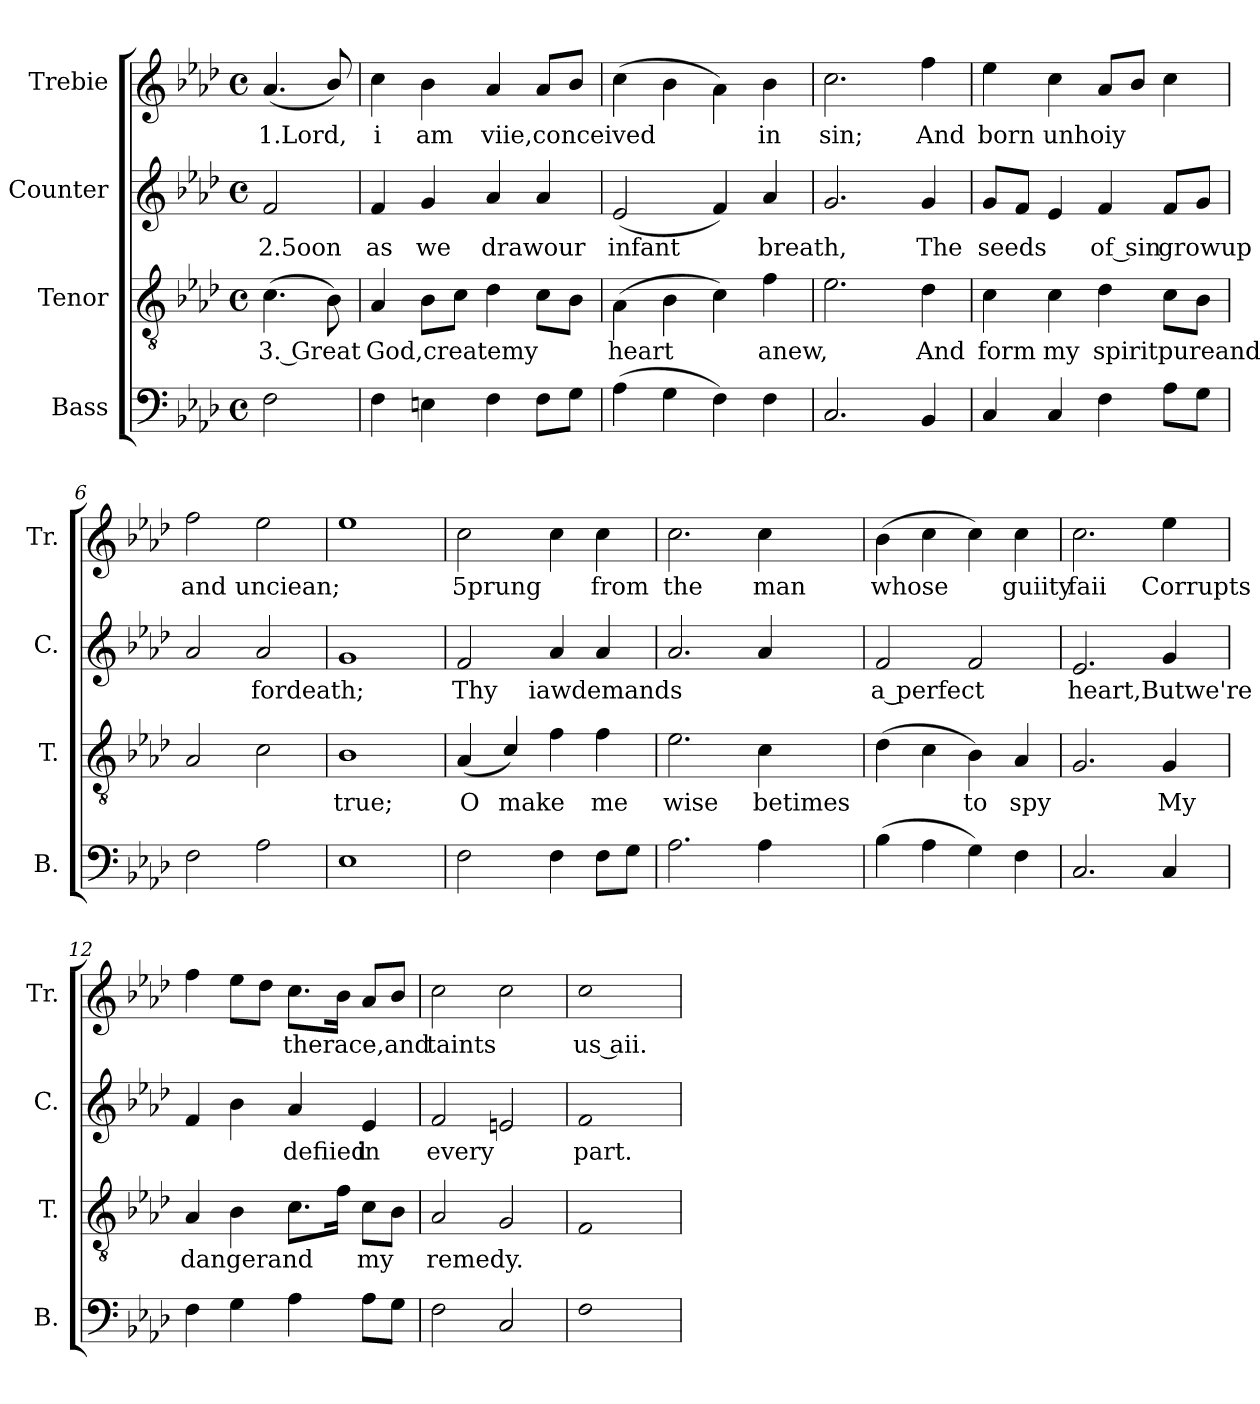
**kern	**kern	**text	**kern	**text	**kern	**text
*part4	*part3	*part3	*part2	*part2	*part1	*part1
*staff4	*staff3	*staff3	*staff2	*staff2	*staff1	*staff1
*I"Bass	*I"Tenor	*	*I"Counter	*	*I"Trebie	*
*I'B.	*I'T.	*	*I'C.	*	*I'Tr.	*
*clefF4	*clefGv2	*	*clefG2	*	*clefG2	*
*ITrd7c12	*	*	*	*	*	*
*k[b-e-a-d-]	*k[b-e-a-d-]	*	*k[b-e-a-d-]	*	*k[b-e-a-d-]	*
*A-:	*A-:	*	*A-:	*	*A-:	*
*M4/4	*M4/4	*	*M4/4	*	*M4/4	*
*met(c)	*met(c)	*	*met(c)	*	*met(c)	*
=1	=1	=1	=1	=1	=1	=1
!LO:N:head=open	!LO:N:head=solid	!LO:LY:b:rj	!LO:N:head=open	!LO:LY:b	!LO:N:head=solid	!LO:LY:b
2FF\	(>4.c\	3. Great	2f/	2.5oon	(<4.a-/	1.Lord,
.	8B-\)	.	.	.	8b-/)	.
=2	=2	=2	=2	=2	=2	=2
!LO:N:head=solid	!LO:N:head=solid	!LO:LY:b	!LO:N:head=solid	!LO:LY:b	!LO:N:head=solid	!LO:LY:b:rj
4FF\	4A-/	God,createmy	4f/	as	4cc\	i
!	!	!	!LO:N:head=solid	!LO:LY:b	!	!LO:LY:b
4EEn\	8B-\L	.	4g/	we	4b-\	am
!	!LO:N:head=solid	!	!	!	!	!
.	8c\J	.	.	.	.	.
!LO:N:head=solid	!LO:N:head=solid	!	!LO:N:head=solid	!LO:LY:b	!LO:N:head=solid	!LO:LY:b
4FF\	4d-\	.	4a-/	drawour	4a-/	viie,conceived
!LO:N:head=solid	!LO:N:head=solid	!	!LO:N:head=solid	!	!LO:N:head=solid	!
8FF\L	8c\L	.	4a-/	.	8a-/L	.
!LO:N:head=solid	!	!	!	!	!	!
8GG\J	8B-\J	.	.	.	8b-/J	.
=3	=3	=3	=3	=3	=3	=3
!LO:N:head=solid	!LO:N:head=solid	!LO:LY:b	!	!LO:LY:b	!LO:N:head=solid	!
(>4AA-\	(>4A-\	heart	(<2e-/	infant	(>4cc\	.
!LO:N:head=solid	!	!	!	!	!	!
4GG\	4B-\	.	.	.	4b-\	.
!LO:N:head=solid	!LO:N:head=solid	!	!LO:N:head=solid	!	!LO:N:head=solid	!
4FF\)	4c\)	.	4f/)	.	4a-\)	.
!LO:N:head=solid	!LO:N:head=solid	!LO:LY:b	!LO:N:head=solid	!LO:LY:b	!	!LO:LY:b
4FF\	4f\	anew,	4a-/	breath,	4b-\	in
=4	=4	=4	=4	=4	=4	=4
!LO:N:head=open	!	!	!LO:N:head=open	!	!LO:N:head=open	!LO:LY:b
2.CC/	2.e-\	.	2.g/	.	2.cc\	sin;
!	!LO:N:head=solid	!LO:LY:b	!LO:N:head=solid	!LO:LY:b	!LO:N:head=solid	!LO:LY:b
4BBB-/	4d-\	And	4g/	The	4ff\	And
=5	=5	=5	=5	=5	=5	=5
!LO:N:head=solid	!LO:N:head=solid	!LO:LY:b	!LO:N:head=solid	!LO:LY:b	!	!LO:LY:b
4CC/	4c\	form	8g/L	seeds	4ee->\	born
!	!	!	!LO:N:head=solid	!	!	!
.	.	.	8f/J	.	.	.
!LO:N:head=solid	!LO:N:head=solid	!LO:LY:b	!	!	!LO:N:head=solid	!LO:LY:b
4CC/	4c\	my	4e-/	.	4cc\	unhoiy
!LO:N:head=solid	!LO:N:head=solid	!LO:LY:b	!LO:N:head=solid	!LO:LY:b:rj	!LO:N:head=solid	!
4FF\	4d-\	spiritpureand	4f/	of sin	8a-/L	.
.	.	.	.	.	8b-/J	.
!LO:N:head=solid	!LO:N:head=solid	!	!LO:N:head=solid	!LO:LY:b	!LO:N:head=solid	!
8AA-\L	8c\L	.	8f/L	growup	4cc\	.
!LO:N:head=solid	!	!	!LO:N:head=solid	!	!	!
8GG\J	8B-\J	.	8g/J	.	.	.
=6	=6	=6	=6	=6	=6	=6
!LO:N:head=open	!	!	!	!	!LO:N:head=open	!LO:LY:b:rj
2FF\	2A-/	.	2a-/	.	2ff\	and
!	!LO:N:head=open	!	!	!LO:LY:b	!	!LO:LY:b
2AA-\	2c\	.	2a-/	fordeath;	2ee-\	unciean;
=7	=7	=7	=7	=7	=7	=7
!	!	!LO:LY:b	!	!	!	!
1EE-	1B-	true;	1g	.	1ee-	.
=8	=8	=8	=8	=8	=8	=8
!LO:N:head=open	!LO:N:head=solid	!LO:LY:b	!LO:N:head=open	!LO:LY:b	!LO:N:head=open	!LO:LY:b
2FF\	(<4A-/	O	2f/	Thy	2cc\	5prung
!	!LO:N:head=solid	!LO:LY:b	!	!	!	!
.	4c/)	make	.	.	.	.
!LO:N:head=solid	!LO:N:head=solid	!	!LO:N:head=solid	!LO:LY:b	!LO:N:head=solid	!
4FF\	4f\	.	4a-/	iawdemands	4cc\	.
!LO:N:head=solid	!LO:N:head=solid	!LO:LY:b	!LO:N:head=solid	!	!LO:N:head=solid	!LO:LY:b
8FF\L	4f\	me	4a-/	.	4cc\	from
!LO:N:head=solid	!	!	!	!	!	!
8GG\J	.	.	.	.	.	.
=9	=9	=9	=9	=9	=9	=9
!	!	!LO:LY:b	!	!	!LO:N:head=open	!LO:LY:b
2.AA-\	2.e-\	wise	2.a-/	.	2.cc\	the
!LO:N:head=solid	!LO:N:head=solid	!LO:LY:b	!LO:N:head=solid	!	!LO:N:head=solid	!LO:LY:b
4AA-\	4c\	betimes	4a-/	.	4cc>\	man
=10	=10	=10	=10	=10	=10	=10
!	!LO:N:head=solid	!	!LO:N:head=open	!LO:LY:b:rj	!	!LO:LY:b
(>4BB-\	(>4d-\	.	2f/	a perfect	(>4b->\	whose
!LO:N:head=solid	!LO:N:head=solid	!	!	!	!LO:N:head=solid	!
4AA-\	4c\	.	.	.	4cc\	.
!LO:N:head=solid	!	!LO:LY:b	!LO:N:head=open	!	!LO:N:head=solid	!
4GG\)	4B-\)	to	2f/	.	4cc\)	.
!LO:N:head=solid	!LO:N:head=solid	!LO:LY:b	!	!	!LO:N:head=solid	!LO:LY:b
4FF\	4A-/	spy	.	.	4cc\	guiity
=11	=11	=11	=11	=11	=11	=11
!LO:N:head=open	!LO:N:head=open	!	!	!LO:LY:b	!LO:N:head=open	!LO:LY:b
2.CC/	2.G/	.	2.e-/	heart,	2.cc\	faii
!LO:N:head=solid	!LO:N:head=solid	!LO:LY:b	!LO:N:head=solid	!LO:LY:b	!	!LO:LY:b
4CC/	4G/	My	4g/	Butwe're	4ee-\	Corrupts
=12	=12	=12	=12	=12	=12	=12
!LO:N:head=solid	!LO:N:head=solid	!LO:LY:b	!LO:N:head=solid	!	!LO:N:head=solid	!
4FF\	4A-/	dangerand	4f/	.	4ff\	.
!LO:N:head=solid	!	!	!	!	!	!
4GG\	4B-\	.	4b-\	.	8ee-\L	.
!	!	!	!	!	!LO:N:head=solid	!
.	.	.	.	.	8dd-\J	.
!LO:N:head=solid	!LO:N:head=solid	!	!LO:N:head=solid	!LO:LY:b	!LO:N:head=solid	!LO:LY:b
4AA-\	8.c\L	.	4a-/	defiied	8.cc\L	therace,and
!	!LO:N:head=solid	!	!	!	!	!
.	16f\Jk	.	.	.	16b-\Jk	.
!LO:N:head=solid	!LO:N:head=solid	!LO:LY:b	!	!LO:LY:b	!LO:N:head=solid	!
8AA-\L	8c\L	my	4e-/	in	8a-/L	.
!LO:N:head=solid	!	!	!	!	!	!
8GG\J	8B-\J	.	.	.	8b-/J	.
=13	=13	=13	=13	=13	=13	=13
!LO:N:head=open	!	!LO:LY:b	!LO:N:head=open	!LO:LY:b	!LO:N:head=open	!LO:LY:b
2FF\	2A-/	remedy.	2f/	every	2cc\	taints
!LO:N:head=open	!LO:N:head=open	!	!	!	!LO:N:head=open	!
2CC/	2G/	.	2en/	.	2cc\	.
=14	=14	=14	=14	=14	=14	=14
!LO:N:head=open	!LO:N:head=open	!	!LO:N:head=open	!LO:LY:b	!LO:N:head=open	!LO:LY:b:rj
1FF	1F	.	1f	part.	1cc	us aii.
=	=	=	=	=	=	=
*-	*-	*-	*-	*-	*-	*-
